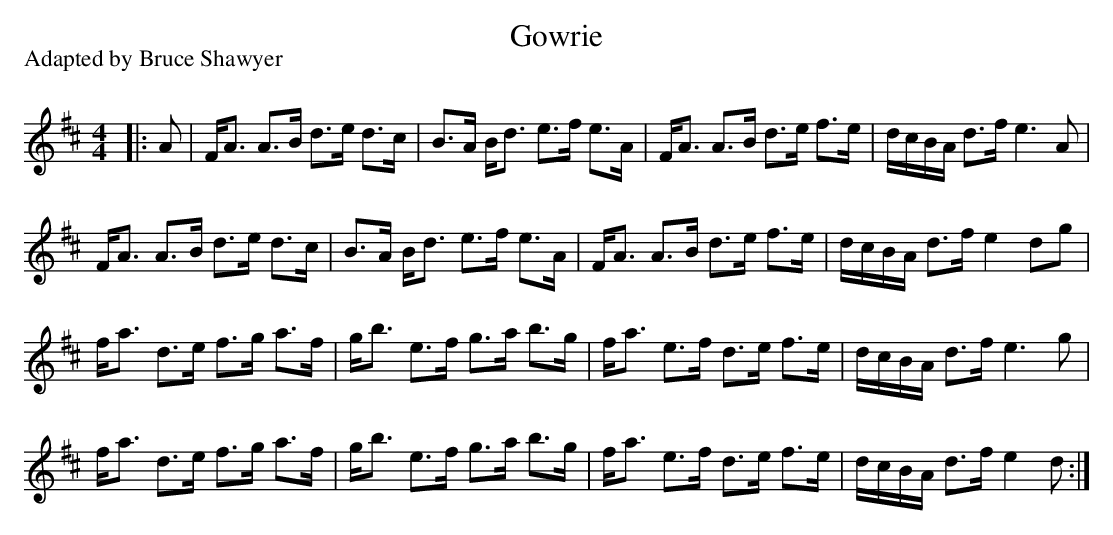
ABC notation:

X:1
T: Gowrie
P:Adapted by Bruce Shawyer
Q: 128
K:D
M:4/4
L:1/16
|:A2|FA3 A3B d3e d3c|B3A Bd3 e3f e3A|FA3 A3B d3e f3e|dcBA d3f e6A2|
FA3 A3B d3e d3c|B3A Bd3 e3f e3A|FA3 A3B d3e f3e|dcBA d3f e4 d2g2|
fa3 d3e f3g a3f|gb3 e3f g3a b3g|fa3 e3f d3e f3e|dcBA d3f e6g2|
fa3 d3e f3g a3f|gb3 e3f g3a b3g|fa3 e3f d3e f3e|dcBA d3f e4d2:|
